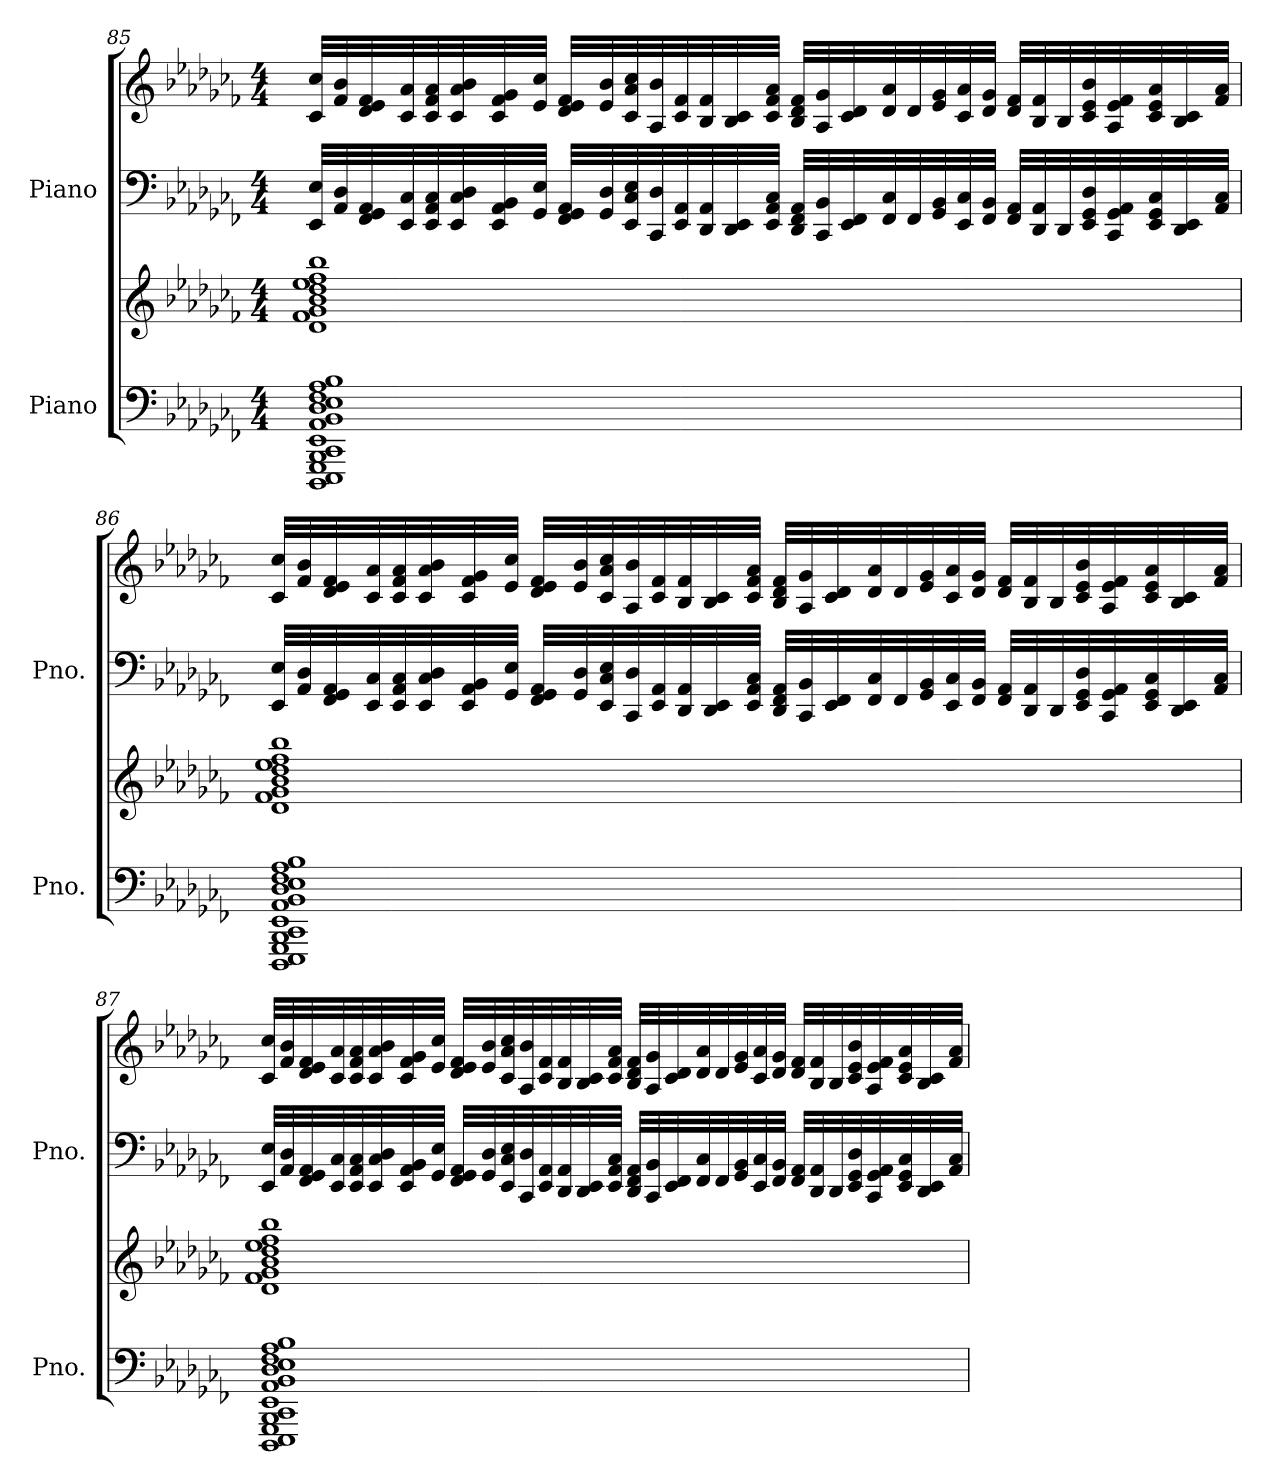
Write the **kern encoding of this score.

**kern	**kern	**kern	**kern
*part2	*part2	*part1	*part1
*staff4	*staff3	*staff2	*staff1
*I"Piano	*	*I"Piano	*
*I'Pno.	*	*I'Pno.	*
!!LO:LB:g=z
*clefF4	*clefG2	*clefF4	*clefG2
*ITrd14c24	*ITrd14c24	*ITrd-21c-36	*ITrd-21c-36
*k[b-e-a-d-g-c-f-]	*k[b-e-a-d-g-c-f-]	*k[b-e-a-d-g-c-f-]	*k[b-e-a-d-g-c-f-]
*M4/4	*M4/4	*M4/4	*M4/4
=85	=85	=85	=85
1DDDDD- 1EEEEE- 1GGGGG- 1BBBBB- 1CCCC- 1EEEE- 1AAAA- 1BBBB- 1DDD- 1EEE- 1FFF- 1AAA- 1BBB-	1DD- 1FF- 1GG- 1BB- 1D- 1E- 1F- 1B-	32ee-/ 32eee-/LLL	32cccc-/ 32ccccc-/LLL
.	.	32aa-/ 32ddd-/	32ffff-/ 32bbbb-/
.	.	32ff-/ 32gg-/ 32aa-/	32dddd-/ 32eeee-/ 32ffff-/
.	.	32ee-/ 32ccc-/	32cccc-/ 32aaaa-/
.	.	32ee-/ 32aa-/ 32ccc-/	32cccc-/ 32ffff-/ 32aaaa-/
.	.	32ee-/ 32ccc-/ 32ddd-/	32cccc-/ 32aaaa-/ 32bbbb-/
.	.	32ee-/ 32aa-/ 32bb-/	32cccc-/ 32ffff-/ 32gggg-/
.	.	32gg-/ 32eee-/JJJ	32eeee-/ 32ccccc-/JJJ
.	.	32ff-/ 32gg-/ 32aa-/LLL	32dddd-/ 32eeee-/ 32ffff-/LLL
.	.	32gg-/ 32ddd-/	32eeee-/ 32bbbb-/
.	.	32ee-/ 32ccc-/ 32eee-/	32cccc-/ 32aaaa-/ 32ccccc-/
.	.	32cc-/ 32ddd-/	32aaa-/ 32bbbb-/
.	.	32ee-/ 32aa-/	32cccc-/ 32ffff-/
.	.	32dd-/ 32aa-/	32bbb-/ 32ffff-/
.	.	32dd-/ 32ee-/	32bbb-/ 32cccc-/
.	.	32ee-/ 32aa-/ 32ccc-/JJJ	32cccc-/ 32ffff-/ 32aaaa-/JJJ
.	.	32dd-/ 32ff-/ 32aa-/LLL	32bbb-/ 32dddd-/ 32ffff-/LLL
.	.	32cc-/ 32bb-/	32aaa-/ 32gggg-/
.	.	32ee-/ 32ff-/	32cccc-/ 32dddd-/
.	.	32ff-/ 32ccc-/	32dddd-/ 32aaaa-/
.	.	32ff-/	32dddd-/
.	.	32gg-/ 32bb-/	32eeee-/ 32gggg-/
.	.	32ee-/ 32ccc-/	32cccc-/ 32aaaa-/
.	.	32ff-/ 32bb-/JJJ	32dddd-/ 32gggg-/JJJ
.	.	32ff-/ 32aa-/LLL	32dddd-/ 32ffff-/LLL
.	.	32dd-/ 32aa-/	32bbb-/ 32ffff-/
.	.	32dd-/	32bbb-/
.	.	32ee-/ 32gg-/ 32ddd-/	32cccc-/ 32eeee-/ 32bbbb-/
.	.	32cc-/ 32gg-/ 32aa-/	32aaa-/ 32eeee-/ 32ffff-/
.	.	32ee-/ 32gg-/ 32ccc-/	32cccc-/ 32eeee-/ 32aaaa-/
.	.	32dd-/ 32ee-/	32bbb-/ 32cccc-/
.	.	32aa-/ 32ccc-/JJJ	32ffff-/ 32aaaa-/JJJ
!!LO:LB:g=z
=86	=86	=86	=86
1DDDDD- 1EEEEE- 1GGGGG- 1BBBBB- 1CCCC- 1EEEE- 1AAAA- 1BBBB- 1DDD- 1EEE- 1FFF- 1AAA- 1BBB-	1DD- 1FF- 1GG- 1BB- 1D- 1E- 1F- 1B-	32ee-/ 32eee-/LLL	32cccc-/ 32ccccc-/LLL
.	.	32aa-/ 32ddd-/	32ffff-/ 32bbbb-/
.	.	32ff-/ 32gg-/ 32aa-/	32dddd-/ 32eeee-/ 32ffff-/
.	.	32ee-/ 32ccc-/	32cccc-/ 32aaaa-/
.	.	32ee-/ 32aa-/ 32ccc-/	32cccc-/ 32ffff-/ 32aaaa-/
.	.	32ee-/ 32ccc-/ 32ddd-/	32cccc-/ 32aaaa-/ 32bbbb-/
.	.	32ee-/ 32aa-/ 32bb-/	32cccc-/ 32ffff-/ 32gggg-/
.	.	32gg-/ 32eee-/JJJ	32eeee-/ 32ccccc-/JJJ
.	.	32ff-/ 32gg-/ 32aa-/LLL	32dddd-/ 32eeee-/ 32ffff-/LLL
.	.	32gg-/ 32ddd-/	32eeee-/ 32bbbb-/
.	.	32ee-/ 32ccc-/ 32eee-/	32cccc-/ 32aaaa-/ 32ccccc-/
.	.	32cc-/ 32ddd-/	32aaa-/ 32bbbb-/
.	.	32ee-/ 32aa-/	32cccc-/ 32ffff-/
.	.	32dd-/ 32aa-/	32bbb-/ 32ffff-/
.	.	32dd-/ 32ee-/	32bbb-/ 32cccc-/
.	.	32ee-/ 32aa-/ 32ccc-/JJJ	32cccc-/ 32ffff-/ 32aaaa-/JJJ
.	.	32dd-/ 32ff-/ 32aa-/LLL	32bbb-/ 32dddd-/ 32ffff-/LLL
.	.	32cc-/ 32bb-/	32aaa-/ 32gggg-/
.	.	32ee-/ 32ff-/	32cccc-/ 32dddd-/
.	.	32ff-/ 32ccc-/	32dddd-/ 32aaaa-/
.	.	32ff-/	32dddd-/
.	.	32gg-/ 32bb-/	32eeee-/ 32gggg-/
.	.	32ee-/ 32ccc-/	32cccc-/ 32aaaa-/
.	.	32ff-/ 32bb-/JJJ	32dddd-/ 32gggg-/JJJ
.	.	32ff-/ 32aa-/LLL	32dddd-/ 32ffff-/LLL
.	.	32dd-/ 32aa-/	32bbb-/ 32ffff-/
.	.	32dd-/	32bbb-/
.	.	32ee-/ 32gg-/ 32ddd-/	32cccc-/ 32eeee-/ 32bbbb-/
.	.	32cc-/ 32gg-/ 32aa-/	32aaa-/ 32eeee-/ 32ffff-/
.	.	32ee-/ 32gg-/ 32ccc-/	32cccc-/ 32eeee-/ 32aaaa-/
.	.	32dd-/ 32ee-/	32bbb-/ 32cccc-/
.	.	32aa-/ 32ccc-/JJJ	32ffff-/ 32aaaa-/JJJ
!!LO:PB:g=z
=87	=87	=87	=87
1DDDDD- 1EEEEE- 1GGGGG- 1BBBBB- 1CCCC- 1EEEE- 1AAAA- 1BBBB- 1DDD- 1EEE- 1FFF- 1AAA- 1BBB-	1DD- 1FF- 1GG- 1BB- 1D- 1E- 1F- 1B-	32ee-/ 32eee-/LLL	32cccc-/ 32ccccc-/LLL
.	.	32aa-/ 32ddd-/	32ffff-/ 32bbbb-/
.	.	32ff-/ 32gg-/ 32aa-/	32dddd-/ 32eeee-/ 32ffff-/
.	.	32ee-/ 32ccc-/	32cccc-/ 32aaaa-/
.	.	32ee-/ 32aa-/ 32ccc-/	32cccc-/ 32ffff-/ 32aaaa-/
.	.	32ee-/ 32ccc-/ 32ddd-/	32cccc-/ 32aaaa-/ 32bbbb-/
.	.	32ee-/ 32aa-/ 32bb-/	32cccc-/ 32ffff-/ 32gggg-/
.	.	32gg-/ 32eee-/JJJ	32eeee-/ 32ccccc-/JJJ
.	.	32ff-/ 32gg-/ 32aa-/LLL	32dddd-/ 32eeee-/ 32ffff-/LLL
.	.	32gg-/ 32ddd-/	32eeee-/ 32bbbb-/
.	.	32ee-/ 32ccc-/ 32eee-/	32cccc-/ 32aaaa-/ 32ccccc-/
.	.	32cc-/ 32ddd-/	32aaa-/ 32bbbb-/
.	.	32ee-/ 32aa-/	32cccc-/ 32ffff-/
.	.	32dd-/ 32aa-/	32bbb-/ 32ffff-/
.	.	32dd-/ 32ee-/	32bbb-/ 32cccc-/
.	.	32ee-/ 32aa-/ 32ccc-/JJJ	32cccc-/ 32ffff-/ 32aaaa-/JJJ
.	.	32dd-/ 32ff-/ 32aa-/LLL	32bbb-/ 32dddd-/ 32ffff-/LLL
.	.	32cc-/ 32bb-/	32aaa-/ 32gggg-/
.	.	32ee-/ 32ff-/	32cccc-/ 32dddd-/
.	.	32ff-/ 32ccc-/	32dddd-/ 32aaaa-/
.	.	32ff-/	32dddd-/
.	.	32gg-/ 32bb-/	32eeee-/ 32gggg-/
.	.	32ee-/ 32ccc-/	32cccc-/ 32aaaa-/
.	.	32ff-/ 32bb-/JJJ	32dddd-/ 32gggg-/JJJ
.	.	32ff-/ 32aa-/LLL	32dddd-/ 32ffff-/LLL
.	.	32dd-/ 32aa-/	32bbb-/ 32ffff-/
.	.	32dd-/	32bbb-/
.	.	32ee-/ 32gg-/ 32ddd-/	32cccc-/ 32eeee-/ 32bbbb-/
.	.	32cc-/ 32gg-/ 32aa-/	32aaa-/ 32eeee-/ 32ffff-/
.	.	32ee-/ 32gg-/ 32ccc-/	32cccc-/ 32eeee-/ 32aaaa-/
.	.	32dd-/ 32ee-/	32bbb-/ 32cccc-/
.	.	32aa-/ 32ccc-/JJJ	32ffff-/ 32aaaa-/JJJ
=	=	=	=
*-	*-	*-	*-
